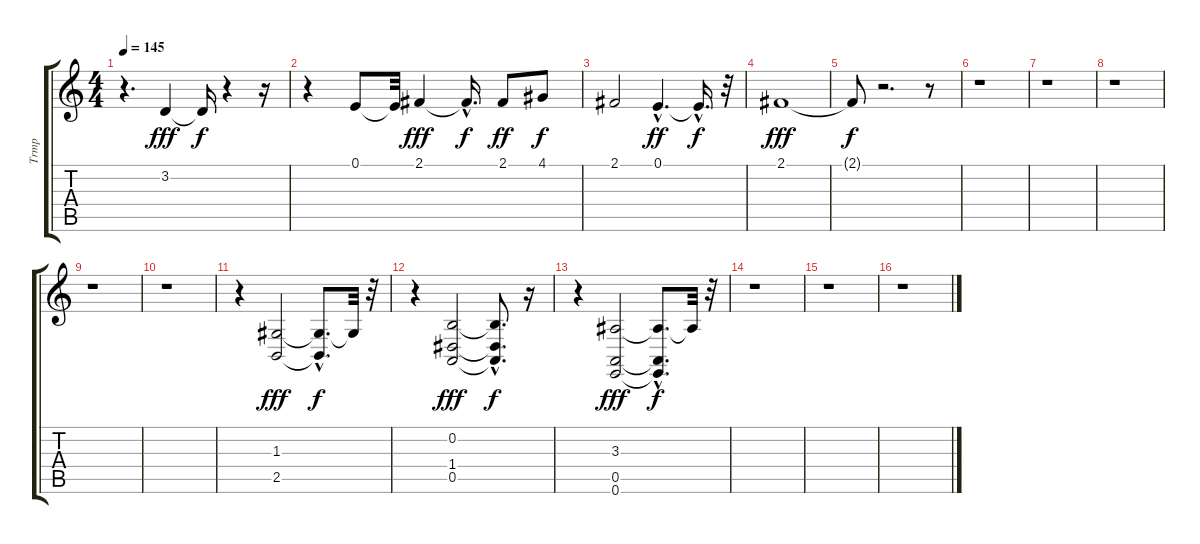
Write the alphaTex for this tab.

\track ("Trmp" "Trmp") {instrument trumpet}
\staff {score tabs}
\tuning (E4 B3 G3 D3 A2 E2) {hide}
\ts (4 4)
\tempo 145
\clef g2
\ks c
r.4{d dy f} 3.2.4{dy fff} 3.2{t}.16{dy f} r.4 r.16 |
r.4 0.1.8 0.1{t}.32 2.1.4{dy fff} 2.1{hac t}.16{d dy f} 2.1.8{dy ff} 4.1.8{dy f} |
2.1.2 0.1{hac}.4{d dy ff} 0.1{hac t}.16{d dy f} r.32 |
2.1.1{dy fff} |
2.1{t}.8{dy f} r.2{d} r.8 |
r.1 |
r.1 |
r.1 |
r.1 |
r.1 |
r.4 (1.3 2.5).2{dy fff} (1.3{hac t} 2.5{hac t}).8{d dy f} 1.3{t}.32 r.32 |
r.4 (0.2 1.4 0.5).2{dy fff} (0.2{hac t} 1.4{hac t} 0.5{hac t}).8{d dy f} r.16 |
r.4 (3.3 0.5 0.6).2{dy fff} (3.3{hac t} 0.5{hac t} 0.6{hac t}).8{d dy f} 3.3{t}.32 r.32 |
r.1 |
r.1 |
r.1
